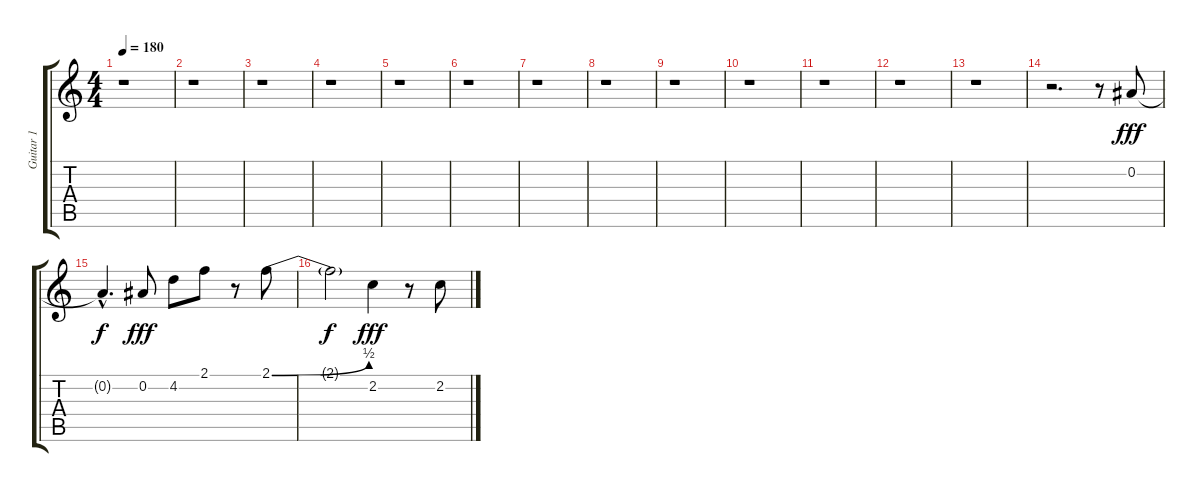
\track ("Guitar 1" "Guitar 1") {instrument overdrivenguitar}
\staff {score tabs}
\tuning (Eb4 Bb3 Gb3 Db3 Ab2 Eb2) {hide}
\ts (4 4)
\tempo 180
\clef g2
\ks c
r.1{dy f} |
r.1 |
r.1 |
r.1 |
r.1 |
r.1 |
r.1 |
r.1 |
r.1 |
r.1 |
r.1 |
r.1 |
r.1 |
r.2{d} r.8 0.2.8{dy fff} |
0.2{hac t}.4{d dy f} 0.2.8{dy fff} 4.2.8 2.1.8 r.8 2.1{be (bend 0 0 60 2)}.8 |
2.1{t}.2{dy f} 2.2.4{dy fff} r.8 2.2.8
